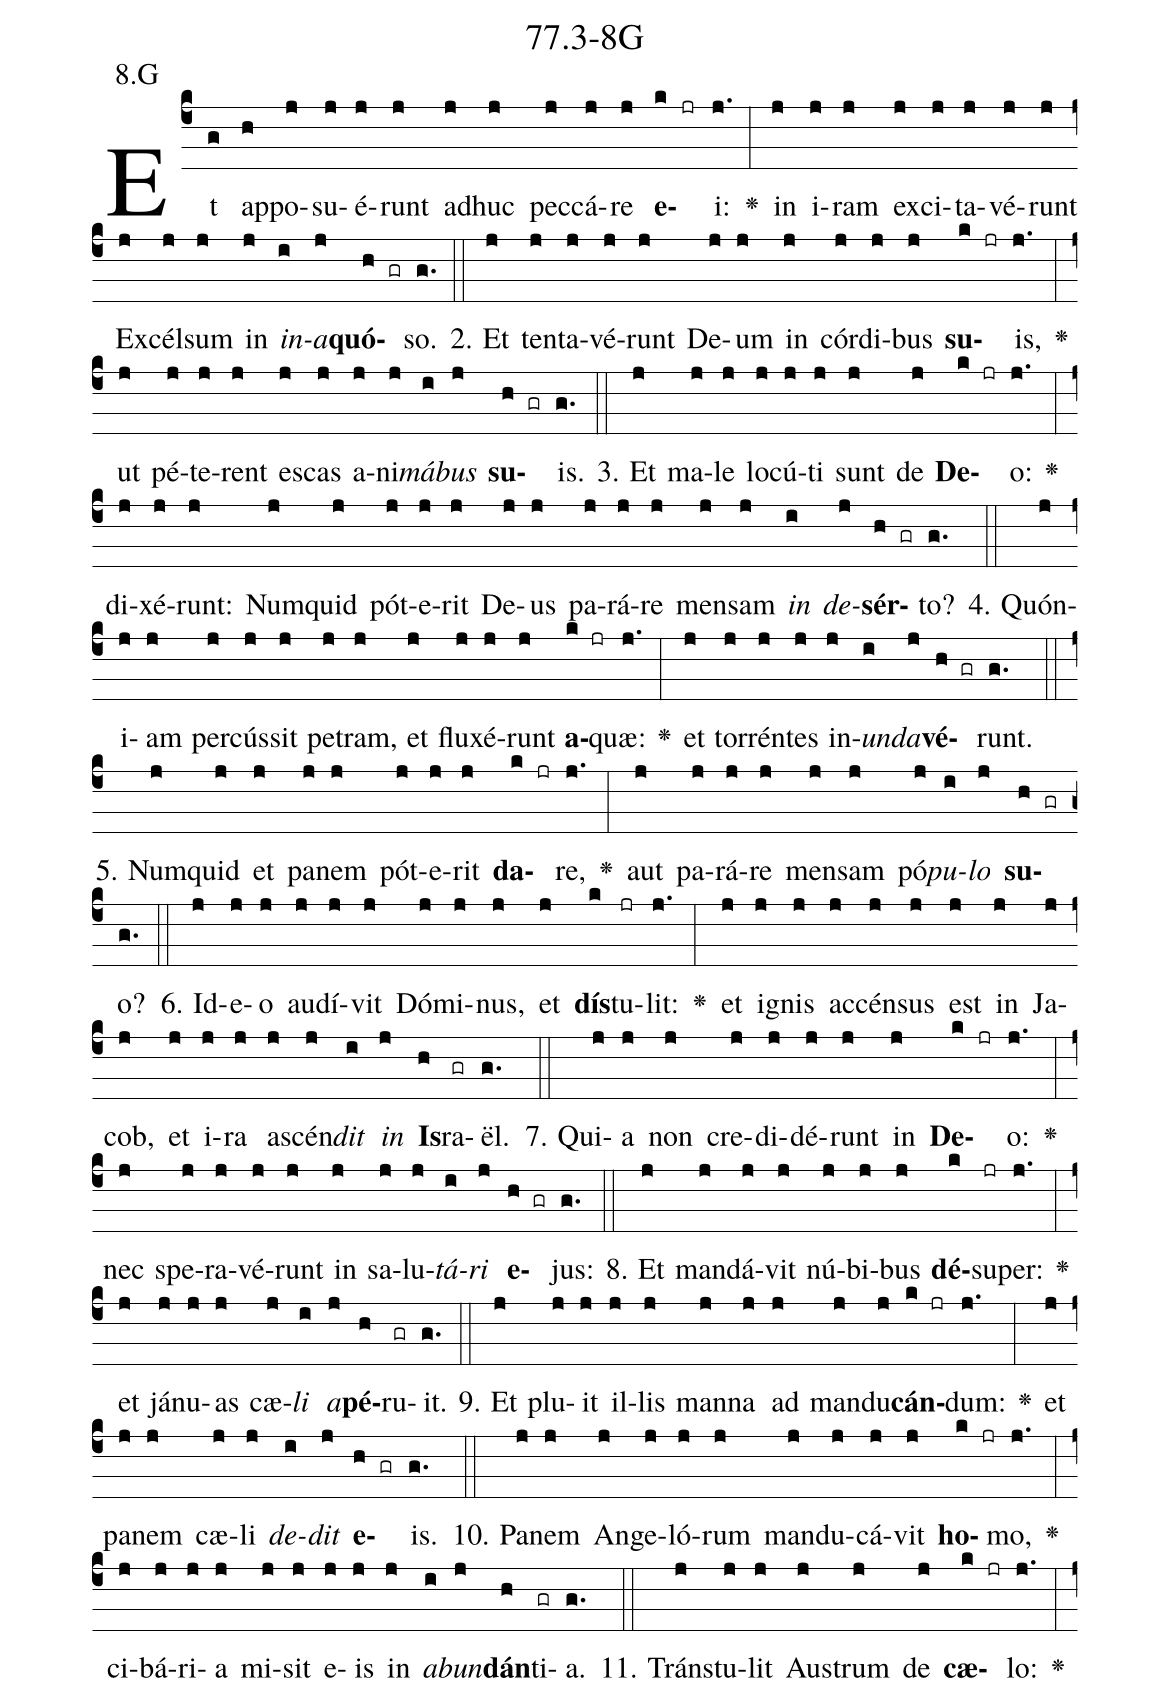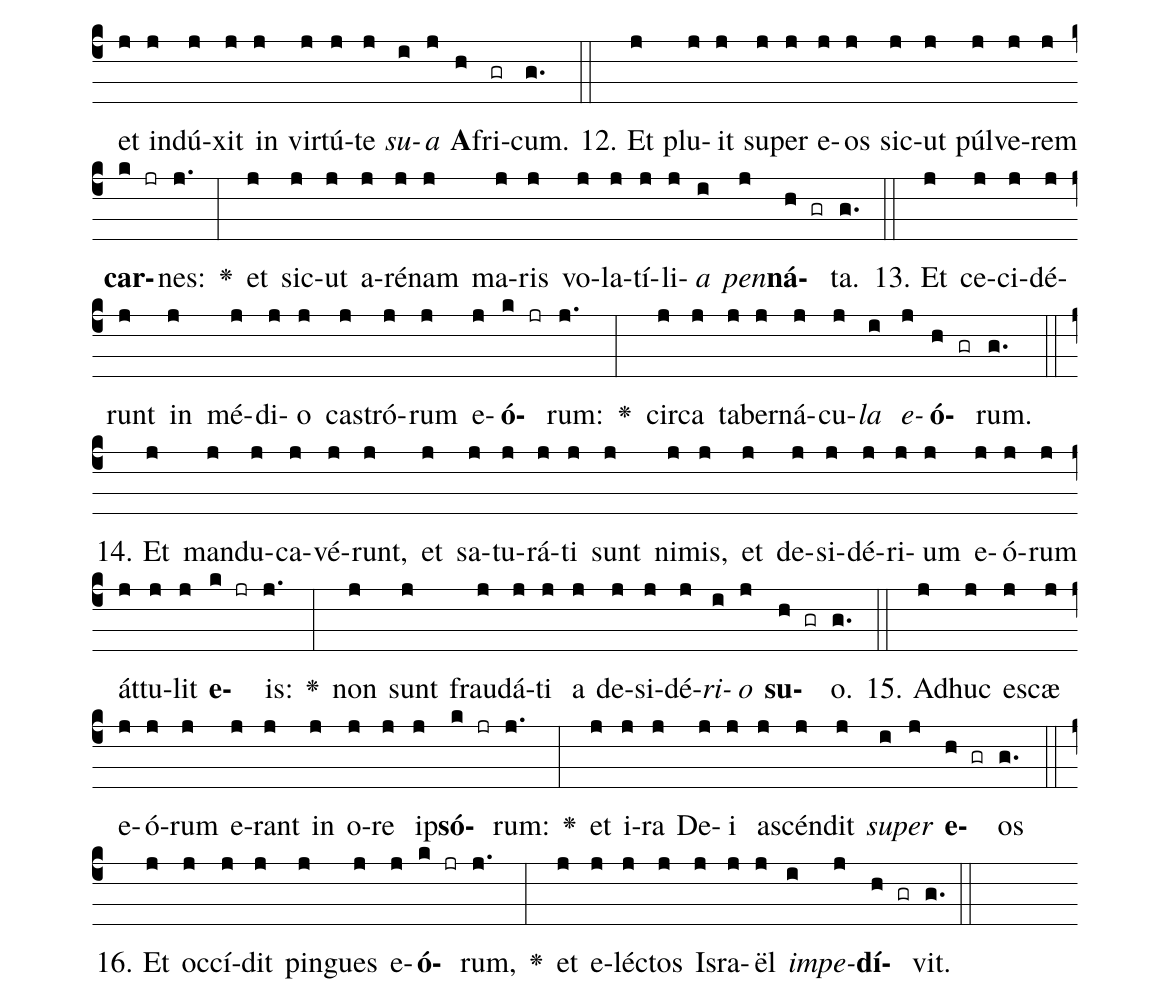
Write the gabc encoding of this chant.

name: 77.3-8G;
annotation: 8.G;
%%
(c4)Et(g) ap(h)po(j)su(j)é(j)runt(j) ad(j)huc(j) pec(j)cá(j)re(j) <b>e</b>(k jr)i:(j.) <v>\greheightstar</v>(:) in(j) i(j)ram(j) ex(j)ci(j)ta(j)vé(j)runt(j) Ex(j)cél(j)sum(j) in(j) <i>in</i>(i)<i>a</i>(j)<b>quó</b>(h gr)so.(g.) (::)
2. Et(j) ten(j)ta(j)vé(j)runt(j) De(j)um(j) in(j) cór(j)di(j)bus(j) <b>su</b>(k jr)is,(j.) <v>\greheightstar</v>(:) ut(j) pé(j)te(j)rent(j) es(j)cas(j) a(j)ni(j)<i>má</i>(i)<i>bus</i>(j) <b>su</b>(h gr)is.(g.) (::)
3. Et(j) ma(j)le(j) lo(j)cú(j)ti(j) sunt(j) de(j) <b>De</b>(k jr)o:(j.) <v>\greheightstar</v>(:) di(j)xé(j)runt:(j) Num(j)quid(j) pót(j)e(j)rit(j) De(j)us(j) pa(j)rá(j)re(j) men(j)sam(j) <i>in</i>(i) <i>de</i>(j)<b>sér</b>(h gr)to?(g.) (::)
4. Quón(j)i(j)am(j) per(j)cús(j)sit(j) pe(j)tram,(j) et(j) flu(j)xé(j)runt(j) <b>a</b>(k jr)quæ:(j.) <v>\greheightstar</v>(:) et(j) tor(j)rén(j)tes(j) in(j)<i>un</i>(i)<i>da</i>(j)<b>vé</b>(h gr)runt.(g.) (::)
5. Num(j)quid(j) et(j) pa(j)nem(j) pót(j)e(j)rit(j) <b>da</b>(k jr)re,(j.) <v>\greheightstar</v>(:) aut(j) pa(j)rá(j)re(j) men(j)sam(j) pó(j)<i>pu</i>(i)<i>lo</i>(j) <b>su</b>(h gr)o?(g.) (::)
6. Id(j)e(j)o(j) au(j)dí(j)vit(j) Dó(j)mi(j)nus,(j) et(j) <b>dís</b>(k)tu(jr)lit:(j.) <v>\greheightstar</v>(:) et(j) i(j)gnis(j) ac(j)cén(j)sus(j) est(j) in(j) Ja(j)cob,(j) et(j) i(j)ra(j) a(j)scén(j)<i>dit</i>(i) <i>in</i>(j) <b>Is</b>(h)ra(gr)ël.(g.) (::)
7. Qui(j)a(j) non(j) cre(j)di(j)dé(j)runt(j) in(j) <b>De</b>(k jr)o:(j.) <v>\greheightstar</v>(:) nec(j) spe(j)ra(j)vé(j)runt(j) in(j) sa(j)lu(j)<i>tá</i>(i)<i>ri</i>(j) <b>e</b>(h gr)jus:(g.) (::)
8. Et(j) man(j)dá(j)vit(j) nú(j)bi(j)bus(j) <b>dé</b>(k)su(jr)per:(j.) <v>\greheightstar</v>(:) et(j) já(j)nu(j)as(j) cæ(j)<i>li</i>(i) <i>a</i>(j)<b>pé</b>(h)ru(gr)it.(g.) (::)
9. Et(j) plu(j)it(j) il(j)lis(j) man(j)na(j) ad(j) man(j)du(j)<b>cán</b>(k jr)dum:(j.) <v>\greheightstar</v>(:) et(j) pa(j)nem(j) cæ(j)li(j) <i>de</i>(i)<i>dit</i>(j) <b>e</b>(h gr)is.(g.) (::)
10. Pa(j)nem(j) An(j)ge(j)ló(j)rum(j) man(j)du(j)cá(j)vit(j) <b>ho</b>(k jr)mo,(j.) <v>\greheightstar</v>(:) ci(j)bá(j)ri(j)a(j) mi(j)sit(j) e(j)is(j) in(j) <i>ab</i>(i)<i>un</i>(j)<b>dán</b>(h)ti(gr)a.(g.) (::)
11. Tráns(j)tu(j)lit(j) Aus(j)trum(j) de(j) <b>cæ</b>(k jr)lo:(j.) <v>\greheightstar</v>(:) et(j) in(j)dú(j)xit(j) in(j) vir(j)tú(j)te(j) <i>su</i>(i)<i>a</i>(j) <b>A</b>(h)fri(gr)cum.(g.) (::)
12. Et(j) plu(j)it(j) su(j)per(j) e(j)os(j) sic(j)ut(j) púl(j)ve(j)rem(j) <b>car</b>(k jr)nes:(j.) <v>\greheightstar</v>(:) et(j) sic(j)ut(j) a(j)ré(j)nam(j) ma(j)ris(j) vo(j)la(j)tí(j)li(j)<i>a</i>(i) <i>pen</i>(j)<b>ná</b>(h gr)ta.(g.) (::)
13. Et(j) ce(j)ci(j)dé(j)runt(j) in(j) mé(j)di(j)o(j) cas(j)tró(j)rum(j) e(j)<b>ó</b>(k jr)rum:(j.) <v>\greheightstar</v>(:) cir(j)ca(j) ta(j)ber(j)ná(j)cu(j)<i>la</i>(i) <i>e</i>(j)<b>ó</b>(h gr)rum.(g.) (::)
14. Et(j) man(j)du(j)ca(j)vé(j)runt,(j) et(j) sa(j)tu(j)rá(j)ti(j) sunt(j) ni(j)mis,(j) et(j) de(j)si(j)dé(j)ri(j)um(j) e(j)ó(j)rum(j) át(j)tu(j)lit(j) <b>e</b>(k jr)is:(j.) <v>\greheightstar</v>(:) non(j) sunt(j) frau(j)dá(j)ti(j) a(j) de(j)si(j)dé(j)<i>ri</i>(i)<i>o</i>(j) <b>su</b>(h gr)o.(g.) (::)
15. Ad(j)huc(j) e(j)scæ(j) e(j)ó(j)rum(j) e(j)rant(j) in(j) o(j)re(j) ip(j)<b>só</b>(k jr)rum:(j.) <v>\greheightstar</v>(:) et(j) i(j)ra(j) De(j)i(j) a(j)scén(j)dit(j) <i>su</i>(i)<i>per</i>(j) <b>e</b>(h gr)os(g.) (::)
16. Et(j) oc(j)cí(j)dit(j) pin(j)gues(j) e(j)<b>ó</b>(k jr)rum,(j.) <v>\greheightstar</v>(:) et(j) e(j)léc(j)tos(j) Is(j)ra(j)ël(j) <i>im</i>(i)<i>pe</i>(j)<b>dí</b>(h gr)vit.(g.) (::)
